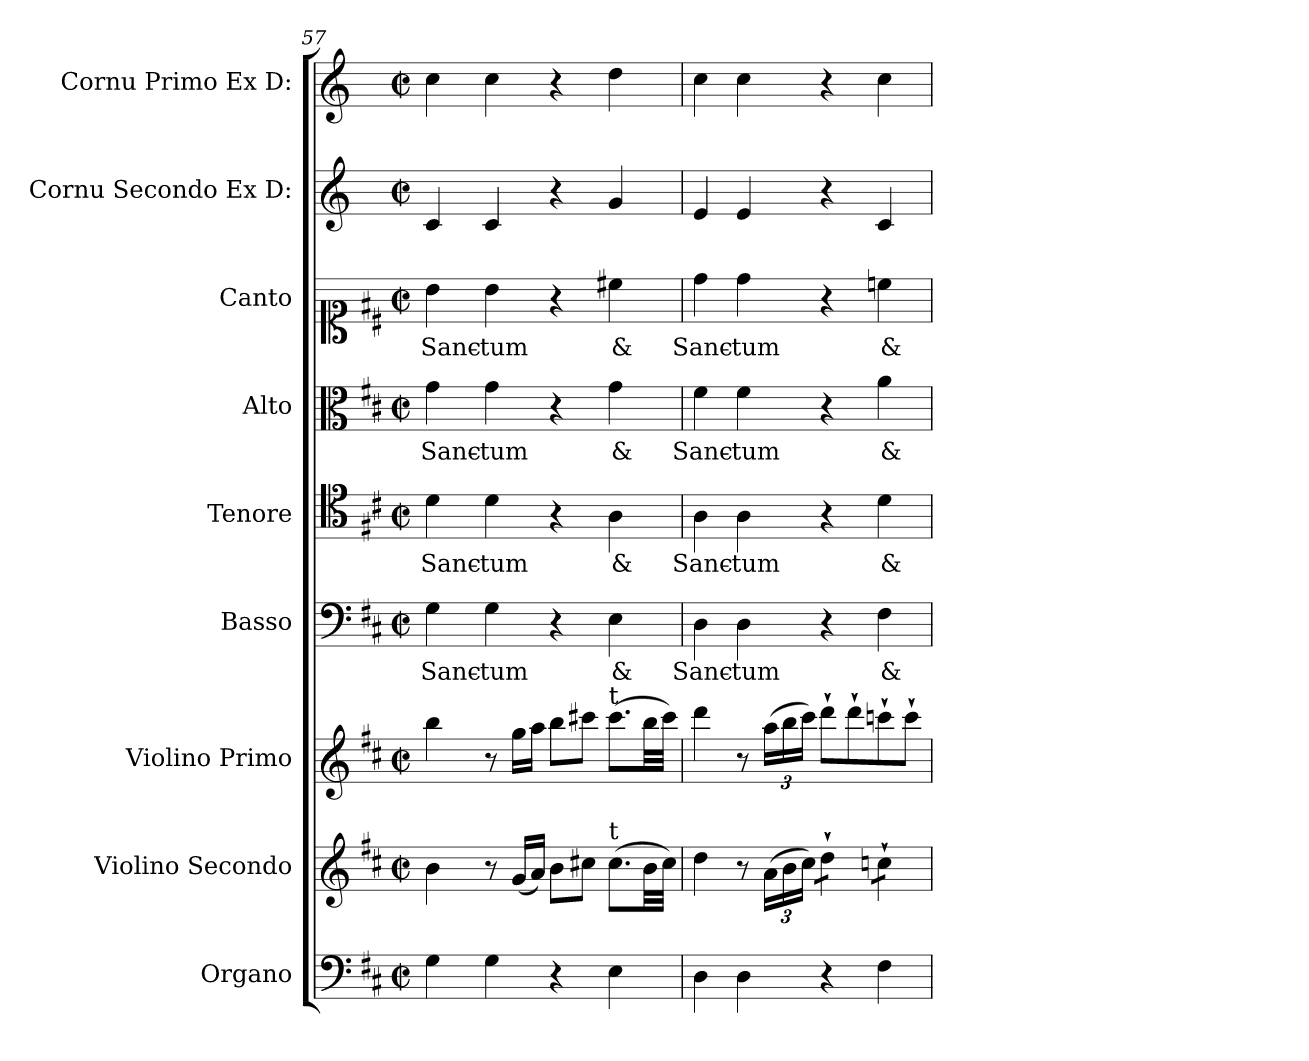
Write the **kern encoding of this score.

**kern	**kern	**kern	**kern	**text	**kern	**text	**kern	**text	**kern	**text	**kern	**kern
*part9	*part8	*part7	*part6	*part6	*part5	*part5	*part4	*part4	*part3	*part3	*part2	*part1
*staff9	*staff8	*staff7	*staff6	*staff6	*staff5	*staff5	*staff4	*staff4	*staff3	*staff3	*staff2	*staff1
*I"Organo	*I"Violino Secondo	*I"Violino Primo	*I"Basso	*	*I"Tenore	*	*I"Alto	*	*I"Canto	*	*I"Cornu Secondo Ex D:	*I"Cornu Primo Ex D:
*	*I'vl 2	*I'vl 1	*I'B	*	*I'T	*	*I'A	*	*	*	*I'cor 2	*I'cor 1
*clefF4	*clefG2	*clefG2	*clefF4	*	*clefC4	*	*clefC3	*	*clefC1	*	*clefG2	*clefG2
*	*	*	*	*	*	*	*	*	*	*	*ITrd-1c-2	*ITrd-1c-2
*k[f#c#]	*k[f#c#]	*k[f#c#]	*k[f#c#]	*	*k[f#c#]	*	*k[f#c#]	*	*k[f#c#]	*	*k[f#c#]	*k[f#c#]
*M2/2	*M2/2	*M2/2	*M2/2	*	*M2/2	*	*M2/2	*	*M2/2	*	*M2/2	*M2/2
*met(c|)	*met(c|)	*met(c|)	*met(c|)	*	*met(c|)	*	*met(c|)	*	*met(c|)	*	*met(c|)	*met(c|)
=57	=57	=57	=57	=57	=57	=57	=57	=57	=57	=57	=57	=57
4G\	4b\	4bb\	4G\	Sanc-	4d\	Sanc-	4g\	Sanc-	4b\	Sanc-	4d/	4dd\
4G\	8r	8r	4G\	-tum	4d\	-tum	4g\	-tum	4b\	-tum	4d/	4dd\
.	(16g/LL	16gg\LL	.	.	.	.	.	.	.	.	.	.
.	16a/JJ)	16aa\JJ	.	.	.	.	.	.	.	.	.	.
4r	8b\L	8bb\L	4r	.	4r	.	4r	.	4r	.	4r	4r
.	8cc#X\J	8ccc#X\J	.	.	.	.	.	.	.	.	.	.
!	!	!LO:TX:a:t=t	!	!	!	!	!	!	!	!	!	!
!	!LO:TX:a:t=t	!	!	!	!	!	!	!	!	!	!	!
!	!	!	!	!	!	!LO:LY:i	!	!LO:LY:i	!	!LO:LY:i	!	!
4E\	(8.cc#\L	(8.ccc#\L	4E\	&	4A\	&	4g\	&	4cc#X\	&	4a/	4ee\
.	32b\LL	32bb\LL	.	.	.	.	.	.	.	.	.	.
.	32cc#\JJJ)	32ccc#\JJJ)	.	.	.	.	.	.	.	.	.	.
=58	=58	=58	=58	=58	=58	=58	=58	=58	=58	=58	=58	=58
!	!	!	!	!	!	!LO:LY:i	!	!LO:LY:i	!	!LO:LY:i	!	!
4D\	4dd\	4ddd\	4D\	Sanc-	4A\	Sanc-	4f#\	Sanc-	4dd\	Sanc-	4f#/	4dd\
!	!	!	!	!	!	!LO:LY:i	!	!LO:LY:i	!	!LO:LY:i	!	!
4D\	8r	8r	4D\	-tum	4A\	-tum	4f#\	-tum	4dd\	-tum	4f#/	4dd\
.	(24a\LL	(24aa\LL	.	.	.	.	.	.	.	.	.	.
.	24b\	24bb\	.	.	.	.	.	.	.	.	.	.
.	24cc#\JJ)	24ccc#\JJ)	.	.	.	.	.	.	.	.	.	.
*	*tremolo	*	*	*	*	*	*	*	*	*	*	*
4r	8dd`\L	8ddd`\L	4r	.	4r	.	4r	.	4r	.	4r	4r
.	8dd`\J	8ddd`\	.	.	.	.	.	.	.	.	.	.
!	!	!	!	!LO:LY:i	!	!LO:LY:i	!	!LO:LY:i	!	!LO:LY:i	!	!
4F#\	8ccn`\L	8cccn`\	4F#\	&	4d\	&	4a\	&	4ccn\	&	4d/	4dd\
.	8ccn`\J	8ccc`\J	.	.	.	.	.	.	.	.	.	.
*	*Xtremolo	*	*	*	*	*	*	*	*	*	*	*
=	=	=	=	=	=	=	=	=	=	=	=	=
*-	*-	*-	*-	*-	*-	*-	*-	*-	*-	*-	*-	*-
